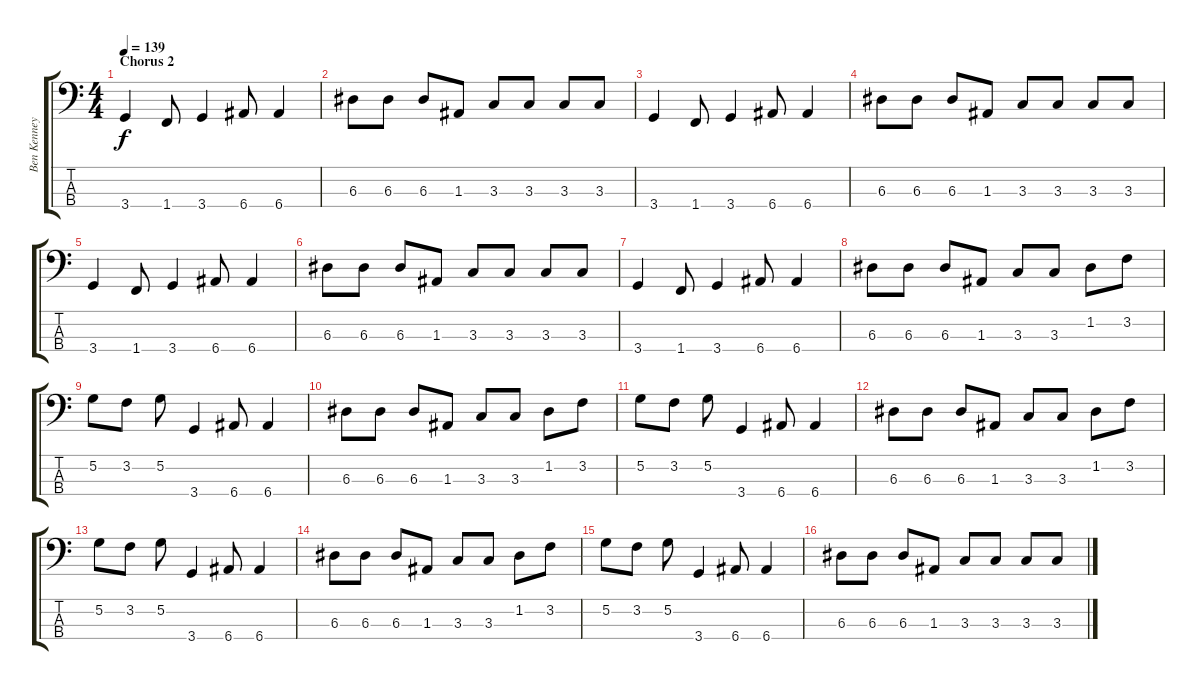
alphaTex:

\track ("Ben Kenney - Bass" "Ben Kenney") {instrument electricbassfinger}
\staff {score tabs}
\tuning (G2 D2 A1 E1) {hide}
\ts (4 4)
\section ("" "Chorus 2")
\tempo 139
\clef f4
\ks c
3.4.4{dy f} 1.4.8 3.4.4 6.4.8 6.4.4 |
6.3.8 6.3.8 6.3.8 1.3.8 3.3.8 3.3.8 3.3.8 3.3.8 |
3.4.4 1.4.8 3.4.4 6.4.8 6.4.4 |
6.3.8 6.3.8 6.3.8 1.3.8 3.3.8 3.3.8 3.3.8 3.3.8 |
3.4.4 1.4.8 3.4.4 6.4.8 6.4.4 |
6.3.8 6.3.8 6.3.8 1.3.8 3.3.8 3.3.8 3.3.8 3.3.8 |
3.4.4 1.4.8 3.4.4 6.4.8 6.4.4 |
6.3.8 6.3.8 6.3.8 1.3.8 3.3.8 3.3.8 1.2.8 3.2.8 |
5.2.8 3.2.8 5.2.8 3.4.4 6.4.8 6.4.4 |
6.3.8 6.3.8 6.3.8 1.3.8 3.3.8 3.3.8 1.2.8 3.2.8 |
5.2.8 3.2.8 5.2.8 3.4.4 6.4.8 6.4.4 |
6.3.8 6.3.8 6.3.8 1.3.8 3.3.8 3.3.8 1.2.8 3.2.8 |
5.2.8 3.2.8 5.2.8 3.4.4 6.4.8 6.4.4 |
6.3.8 6.3.8 6.3.8 1.3.8 3.3.8 3.3.8 1.2.8 3.2.8 |
5.2.8 3.2.8 5.2.8 3.4.4 6.4.8 6.4.4 |
6.3.8 6.3.8 6.3.8 1.3.8 3.3.8 3.3.8 3.3.8 3.3.8
